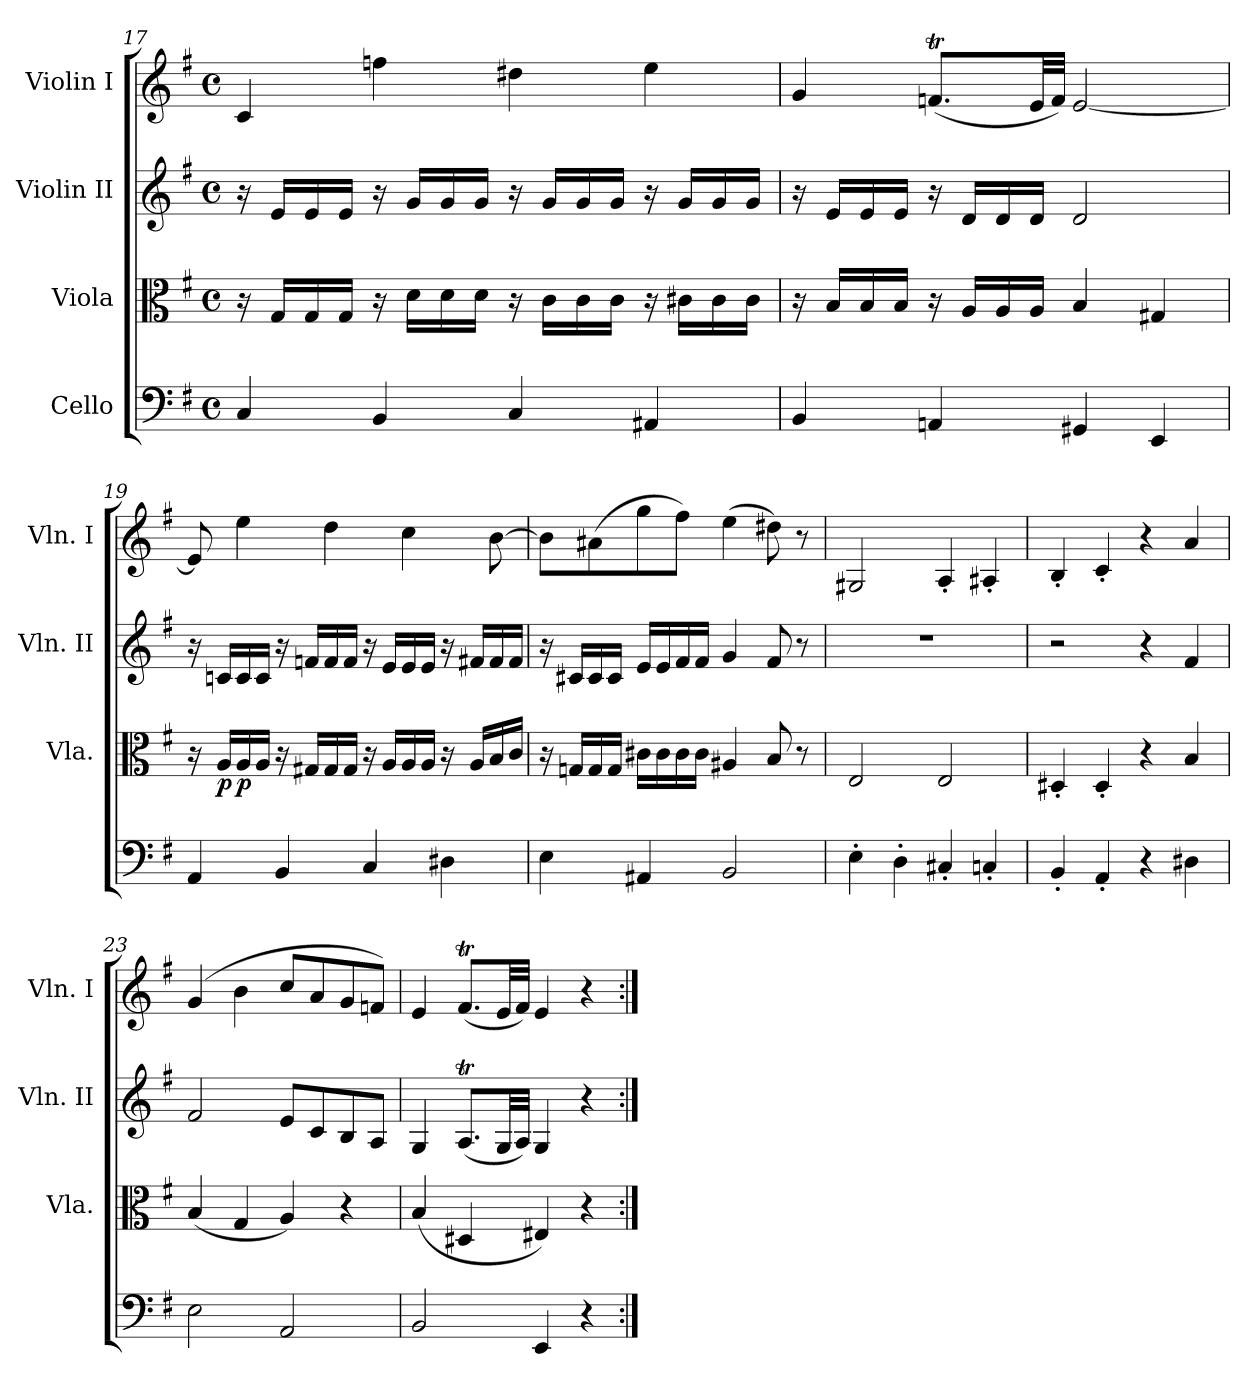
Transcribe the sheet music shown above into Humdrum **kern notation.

**kern	**kern	**dynam	**kern	**kern
*part4	*part3	*part3	*part2	*part1
*staff4	*staff3	*staff3	*staff2	*staff1
*I"Cello	*I"Viola	*	*I"Violin II	*I"Violin I
*	*I'Vla.	*	*I'Vln. II	*I'Vln. I
*clefF4	*clefC3	*	*clefG2	*clefG2
*k[f#]	*k[f#]	*	*k[f#]	*k[f#]
*e:	*e:	*	*e:	*e:
*M4/4	*M4/4	*	*M4/4	*M4/4
*met(c)	*met(c)	*	*met(c)	*met(c)
=17	=17	=17	=17	=17
4C	16r	.	16r	4c
.	16GLL	.	16eLL	.
.	16G	.	16e	.
.	16GJJ	.	16eJJ	.
4BB	16r	.	16r	4ffn
.	16dLL	.	16gLL	.
.	16d	.	16g	.
.	16dJJ	.	16gJJ	.
4C	16r	.	16r	4dd#X
.	16cLL	.	16gLL	.
.	16c	.	16g	.
.	16cJJ	.	16gJJ	.
4AA#X	16r	.	16r	4ee
.	16c#XLL	.	16gLL	.
.	16c#	.	16g	.
.	16c#JJ	.	16gJJ	.
=18	=18	=18	=18	=18
4BB	16r	.	16r	4g
.	16BLL	.	16eLL	.
.	16B	.	16e	.
.	16BJJ	.	16eJJ	.
4AAn	16r	.	16r	(8.fnTL
.	16ALL	.	16dLL	.
.	16A	.	16d	.
.	16AJJ	.	16dJJ	32eLL
.	.	.	.	32fJJJ)
4GG#X	4B	.	2d	[2e
4EE	4G#X	.	.	.
=19	=19	=19	=19	=19
4AA	16r	.	16r	8e]
.	16ALL	p	16cnLL	.
.	16A	p	16c	4ee
.	16AJJ	.	16cJJ	.
4BB	16r	.	16r	.
.	16G#XLL	.	16fnLL	.
.	16G#	.	16f	4dd
.	16G#JJ	.	16fJJ	.
4C	16r	.	16r	.
.	16ALL	.	16eLL	.
.	16A	.	16e	4cc
.	16AJJ	.	16eJJ	.
4D#X	16r	.	16r	.
.	16ALL	.	16f#XLL	.
.	16B	.	16f#	[8b
.	16cJJ	.	16f#JJ	.
=20	=20	=20	=20	=20
4E	16r	.	16r	8bL]
.	16GnLL	.	16c#XLL	.
.	16G	.	16c#	(8a#X
.	16GJJ	.	16c#JJ	.
4AA#X	16c#XLL	.	16eLL	8gg
.	16c#	.	16e	.
.	16c#	.	16f#	8ff#J)
.	16c#JJ	.	16f#JJ	.
2BB	4A#X	.	4g	(4ee
.	8B	.	8f#	8dd#X)
.	8r	.	8r	8r
=21	=21	=21	=21	=21
4E'	2E	.	1r	2G#X
4D'	.	.	.	.
4C#X'	2E	.	.	4A'
4Cn'	.	.	.	4A#X'
=22	=22	=22	=22	=22
4BB'	4D#X'	.	2r	4B'
4AA'	4D#'	.	.	4c'
4r	4r	.	4r	4r
4D#X	4B	.	4f#	4a
=23	=23	=23	=23	=23
2E	(4B	.	2f#	(4g
.	4G	.	.	4b
2AA	4A)	.	8eL	8ccL
.	.	.	8c	8a
.	4r	.	8B	8g
.	.	.	8AJ	8fnJ)
=24	=24	=24	=24	=24
2BB	(4B	.	4G	4e
.	4D#X	.	(8.ATL	(8.f#tL
.	.	.	32GLL	32eLL
.	.	.	32AJJJ)	32f#JJJ)
4EE	4E#X)	.	4G	4e
4r	4r	.	4r	4r
=:|!	=:|!	=:|!	=:|!	=:|!
*-	*-	*-	*-	*-
